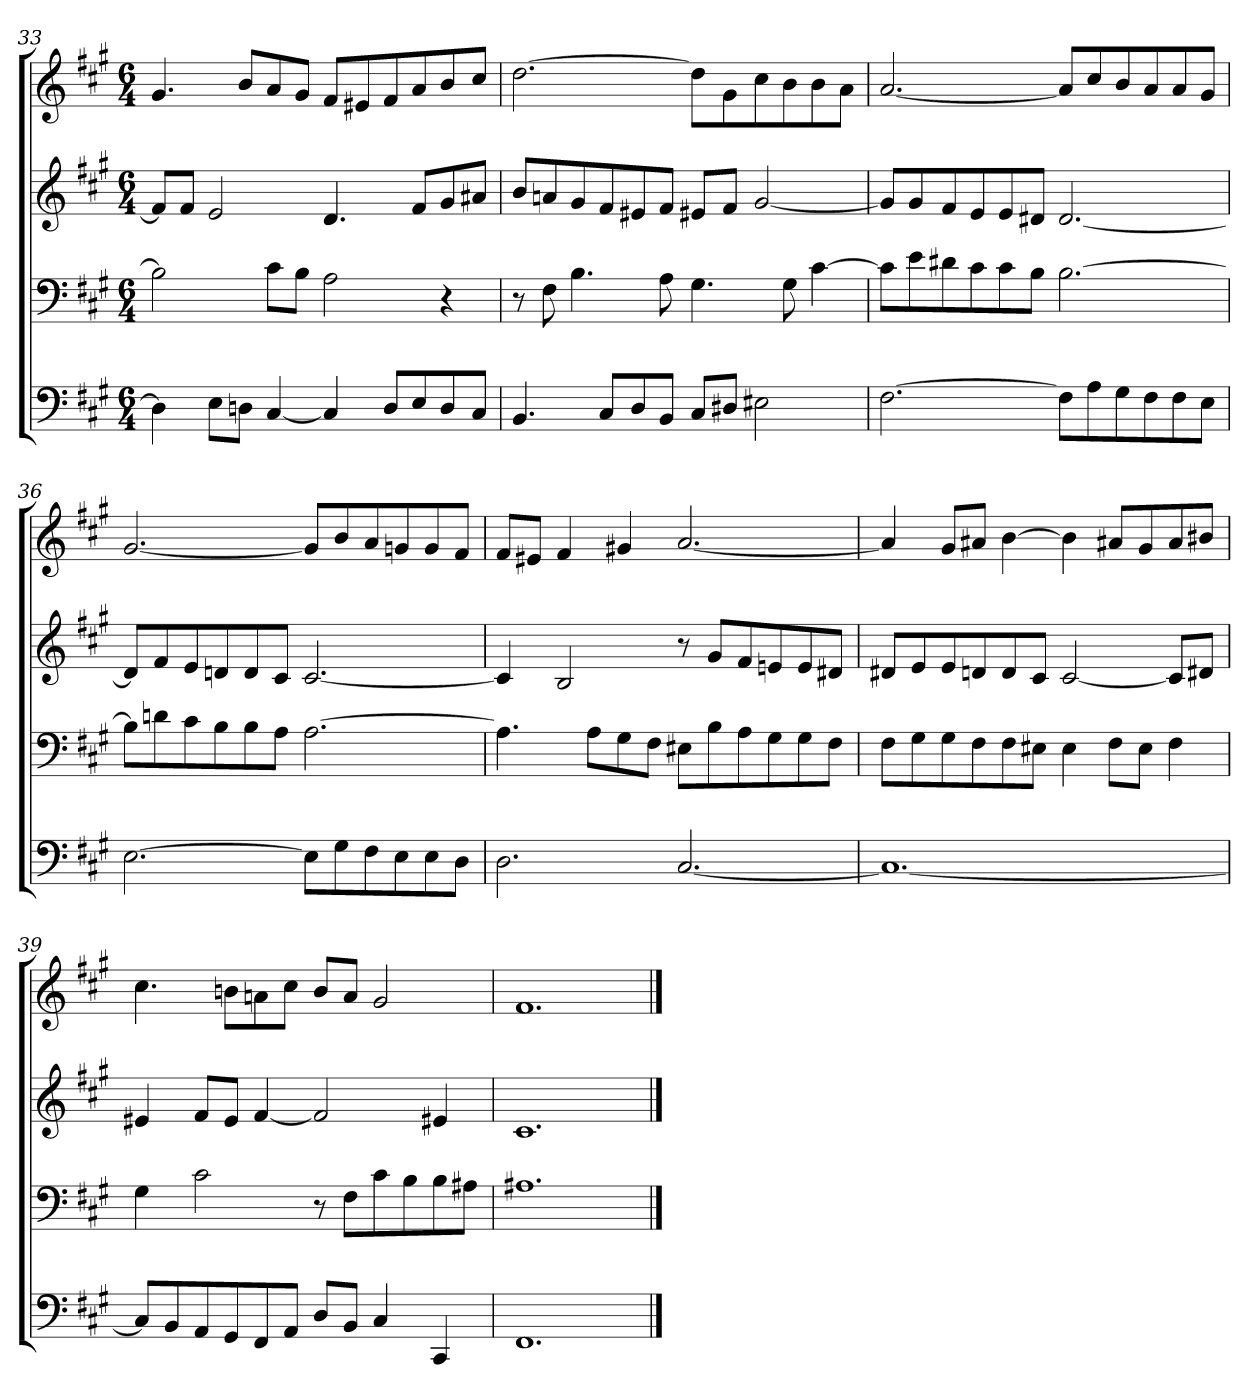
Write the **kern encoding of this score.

**kern	**kern	**kern	**kern
*part4	*part3	*part2	*part1
*staff4	*staff3	*staff2	*staff1
*clefF4	*clefF4	*clefG2	*clefG2
*k[f#c#g#]	*k[f#c#g#]	*k[f#c#g#]	*k[f#c#g#]
*M6/4	*M6/4	*M6/4	*M6/4
=33	=33	=33	=33
4D#]	2B]	8f#/L]	4.g#
.	.	8f#/J	.
8E\L	.	2e	.
8Dn\J	.	.	8b/L
[4C#	8c#\L	.	8a/
.	8B\J	.	8g#/J
4C#]	2A	4.d	8f#/L
.	.	.	8e#X/
8D/L	.	.	8f#/
8E/	.	8f#/L	8a/
8D/	4r	8g#/	8b/
8C#/J	.	8a#X/J	8cc#/J
=34	=34	=34	=34
4.BB	8r	8b/L	[2.dd
.	8F#	8an/	.
.	4.B	8g#/	.
8C#/L	.	8f#/	.
8D/	.	8e#X/	.
8BB/J	8A	8f#/J	.
8C#/L	4.G#	8e#X/L	8dd\L]
8D#X/J	.	8f#/J	8g#\
2E#X	.	[2g#	8cc#\
.	8G#	.	8b\
.	[4c#	.	8b\
.	.	.	8a\J
=35	=35	=35	=35
[2.F#	8c#\L]	8g#/L]	[2.a
.	8e\	8g#/	.
.	8d#X\	8f#/	.
.	8c#\	8e/	.
.	8c#\	8e/	.
.	8B\J	8d#X/J	.
8F#\L]	[2.B	[2.d#	8a/L]
8A\	.	.	8cc#/
8G#\	.	.	8b/
8F#\	.	.	8a/
8F#\	.	.	8a/
8E\J	.	.	8g#/J
=36	=36	=36	=36
[2.E	8B\L]	8d#/L]	[2.g#
.	8dn\	8f#/	.
.	8c#\	8e/	.
.	8B\	8dn/	.
.	8B\	8d/	.
.	8A\J	8c#/J	.
8E\L]	[2.A	[2.c#	8g#/L]
8G#\	.	.	8b/
8F#\	.	.	8a/
8E\	.	.	8gn/
8E\	.	.	8g/
8D\J	.	.	8f#/J
=37	=37	=37	=37
2.D	4.A]	4c#]	8f#/L
.	.	.	8e#X/J
.	.	2B	4f#
.	8A\L	.	.
.	8G#\	.	4g#X
.	8F#\J	.	.
[2.C#	8E#X\L	8r	[2.a
.	8B\	8g#/L	.
.	8A\	8f#/	.
.	8G#\	8en/	.
.	8G#\	8e/	.
.	8F#\J	8d#X/J	.
=38	=38	=38	=38
1.C#_	8F#\L	8d#X/L	4a]
.	8G#\	8e/	.
.	8G#\	8e/	8g#/L
.	8F#\	8dn/	8a#X/J
.	8F#\	8d/	[4b
.	8E#X\J	8c#/J	.
.	4E#	[2c#	4b]
.	8F#\L	.	8a#X/L
.	8E#\J	.	8g#/
.	4F#	8c#/L]	8a#/
.	.	8d#X/J	8b#X/J
=39	=39	=39	=39
8C#/L]	4G#	4e#X	4.cc#
8BB/	.	.	.
8AA/	2c#	8f#/L	.
8GG#/	.	8e#/J	8bn\L
8FF#/	.	[4f#	8an\
8AA/J	.	.	8cc#\J
8D/L	8r	2f#]	8b/L
8BB/J	8F#\L	.	8a/J
4C#	8c#\	.	2g#
.	8B\	.	.
4CC#	8B\	4e#X	.
.	8A#X\J	.	.
=40	=40	=40	=40
1.FF#	1.A#X	1.c#	1.f#
==	==	==	==
*-	*-	*-	*-
